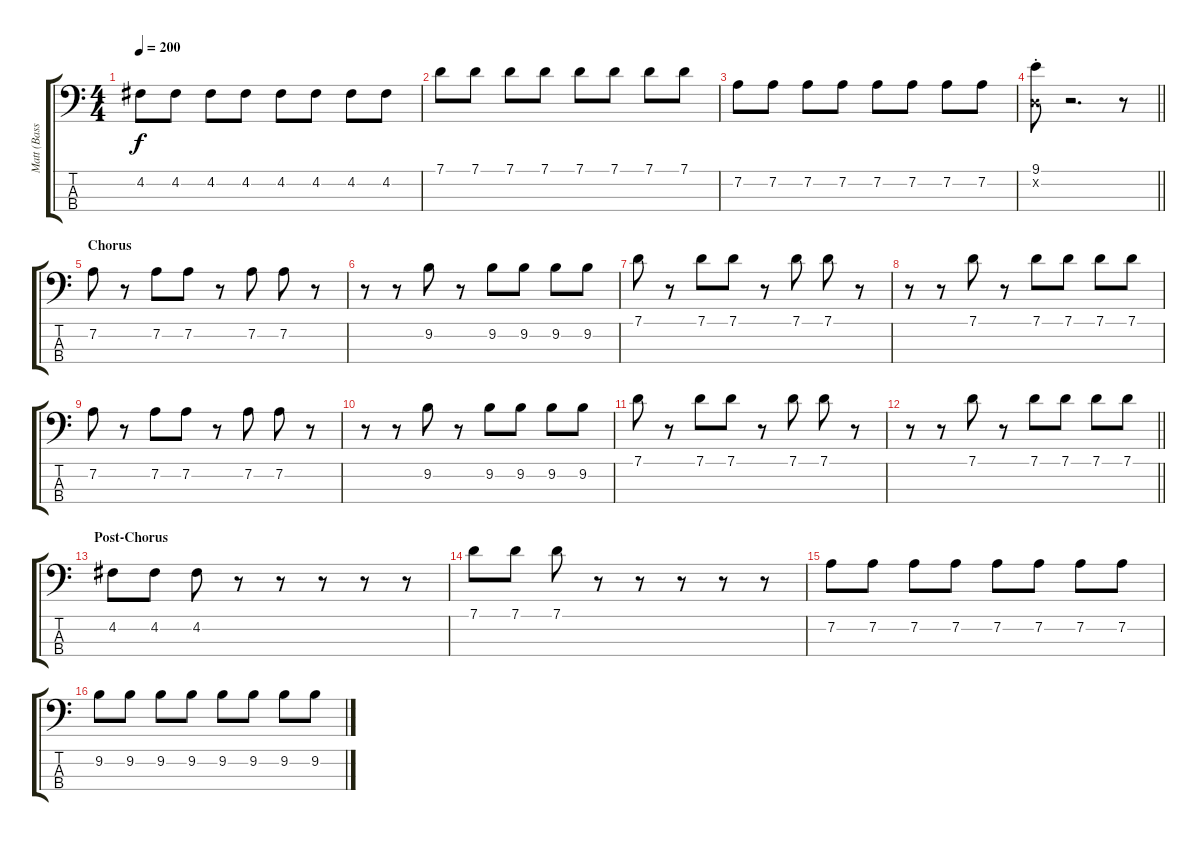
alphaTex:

\track ("Matt (Bass Guitar)" "Matt (Bass") {instrument electricbassfinger}
\staff {score tabs}
\tuning (G2 D2 A1 E1) {hide}
\ts (4 4)
\tempo 200
\clef f4
\ks c
4.2.8{dy f} 4.2.8 4.2.8 4.2.8 4.2.8 4.2.8 4.2.8 4.2.8 |
7.1.8 7.1.8 7.1.8 7.1.8 7.1.8 7.1.8 7.1.8 7.1.8 |
7.2.8 7.2.8 7.2.8 7.2.8 7.2.8 7.2.8 7.2.8 7.2.8 |
\barLineRight lightlight
(9.1{st} 0.2{x}).8 r.2{d} r.8 |
\section ("" "Chorus")
7.2.8 r.8 7.2.8 7.2.8 r.8 7.2.8 7.2.8 r.8 |
r.8 r.8 9.2.8 r.8 9.2.8 9.2.8 9.2.8 9.2.8 |
7.1.8 r.8 7.1.8 7.1.8 r.8 7.1.8 7.1.8 r.8 |
r.8 r.8 7.1.8 r.8 7.1.8 7.1.8 7.1.8 7.1.8 |
7.2.8 r.8 7.2.8 7.2.8 r.8 7.2.8 7.2.8 r.8 |
r.8 r.8 9.2.8 r.8 9.2.8 9.2.8 9.2.8 9.2.8 |
7.1.8 r.8 7.1.8 7.1.8 r.8 7.1.8 7.1.8 r.8 |
\barLineRight lightlight
r.8 r.8 7.1.8 r.8 7.1.8 7.1.8 7.1.8 7.1.8 |
\section ("" "Post-Chorus")
4.2.8 4.2.8 4.2.8 r.8 r.8 r.8 r.8 r.8 |
7.1.8 7.1.8 7.1.8 r.8 r.8 r.8 r.8 r.8 |
7.2.8 7.2.8 7.2.8 7.2.8 7.2.8 7.2.8 7.2.8 7.2.8 |
9.2.8 9.2.8 9.2.8 9.2.8 9.2.8 9.2.8 9.2.8 9.2.8
